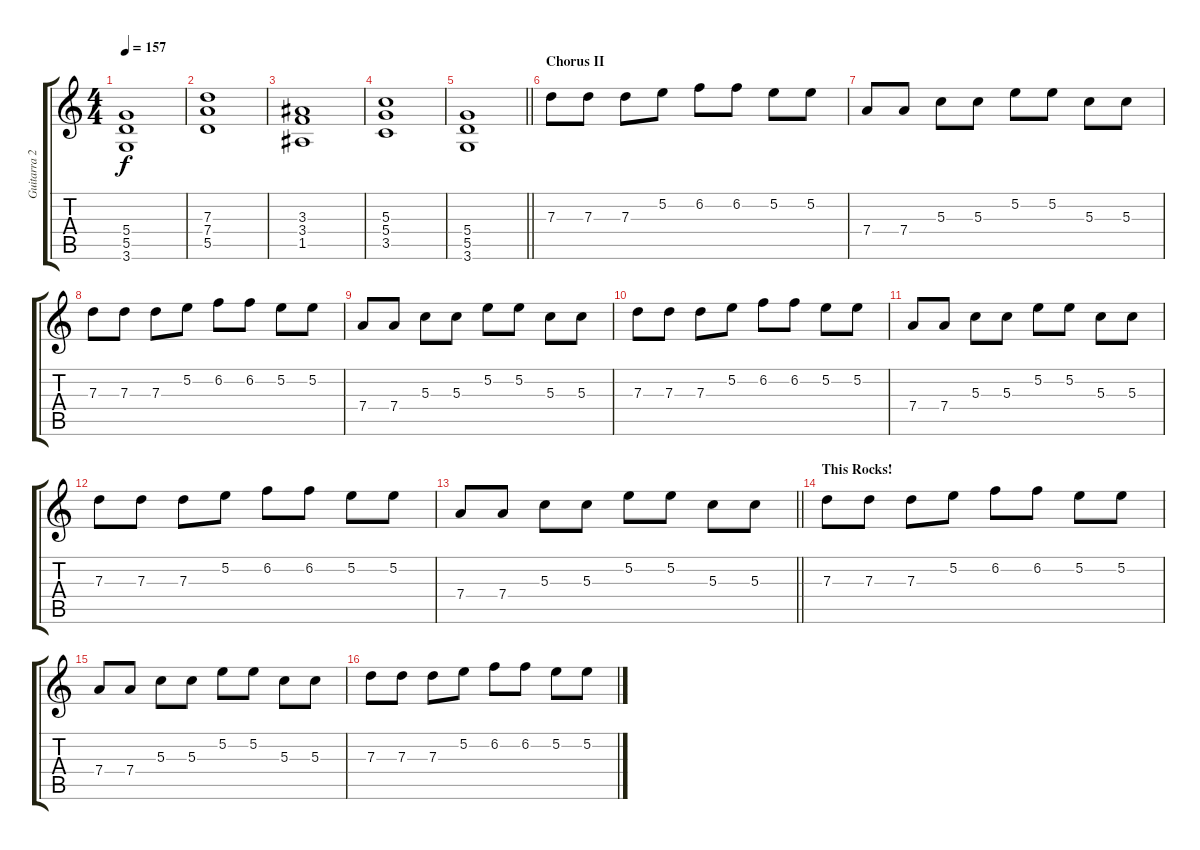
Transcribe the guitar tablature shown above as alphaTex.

\track ("Guitarra 2 - Erik" "Guitarra 2") {instrument distortionguitar}
\staff {score tabs}
\tuning (E4 B3 G3 D3 A2 E2) {hide}
\ts (4 4)
\tempo 157
\clef g2
\ks c
(5.4 5.5 3.6).1{dy f} |
(7.3 7.4 5.5).1 |
(3.3 3.4 1.5).1 |
(5.3 5.4 3.5).1 |
\barLineRight lightlight
(5.4 5.5 3.6).1 |
\section ("" "Chorus II")
7.3.8{volume 14} 7.3.8 7.3.8 5.2.8 6.2.8 6.2.8 5.2.8 5.2.8 |
7.4.8 7.4.8 5.3.8 5.3.8 5.2.8 5.2.8 5.3.8 5.3.8 |
7.3.8 7.3.8 7.3.8 5.2.8 6.2.8 6.2.8 5.2.8 5.2.8 |
7.4.8 7.4.8 5.3.8 5.3.8 5.2.8 5.2.8 5.3.8 5.3.8 |
7.3.8 7.3.8 7.3.8 5.2.8 6.2.8 6.2.8 5.2.8 5.2.8 |
7.4.8 7.4.8 5.3.8 5.3.8 5.2.8 5.2.8 5.3.8 5.3.8 |
7.3.8 7.3.8 7.3.8 5.2.8 6.2.8 6.2.8 5.2.8 5.2.8 |
\barLineRight lightlight
7.4.8 7.4.8 5.3.8 5.3.8 5.2.8 5.2.8 5.3.8 5.3.8 |
\section ("" "This Rocks!")
7.3.8 7.3.8 7.3.8 5.2.8 6.2.8 6.2.8 5.2.8 5.2.8 |
7.4.8 7.4.8 5.3.8 5.3.8 5.2.8 5.2.8 5.3.8 5.3.8 |
7.3.8 7.3.8 7.3.8 5.2.8 6.2.8 6.2.8 5.2.8 5.2.8
